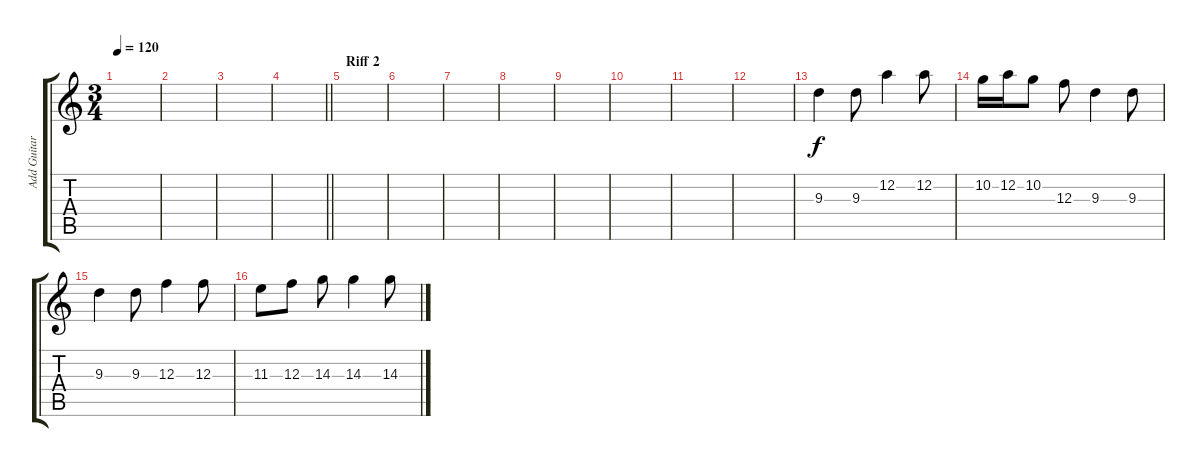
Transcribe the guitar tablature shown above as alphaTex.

\track ("Add Guitar 2" "Add Guitar") {instrument distortionguitar}
\staff {score tabs}
\tuning (D4 A3 F3 C3 G2 D2) {hide}
\ts (3 4)
\tempo 120
\clef g2
\ks c
|
|
|
\barLineRight lightlight
|
\section ("" "Riff 2")
|
|
|
|
|
|
|
|
9.3.4 9.3.8 12.2.4 12.2.8 |
10.2.16 12.2.16 10.2.8 12.3.8 9.3.4 9.3.8 |
9.3.4 9.3.8 12.3.4 12.3.8 |
11.3.8 12.3.8 14.3.8 14.3.4 14.3.8
